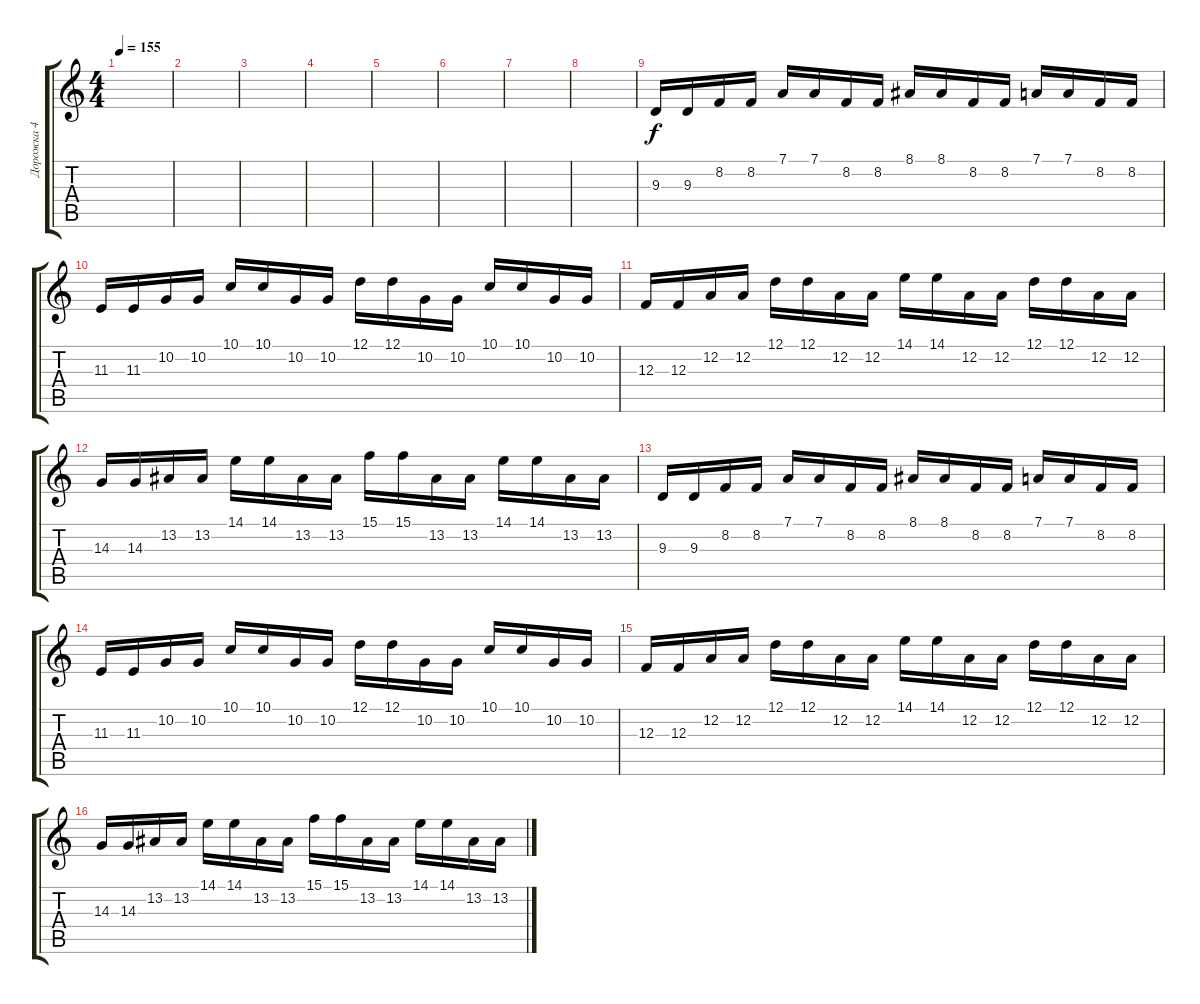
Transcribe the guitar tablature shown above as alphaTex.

\track ("Дорожка 4" "Дорожка 4") {instrument pizzicatostrings}
\staff {score tabs}
\tuning (D4 A3 F3 C3 G2 D2) {hide}
\ts (4 4)
\tempo 155
\clef g2
\ks c
|
|
|
|
|
|
|
|
9.3.16 9.3.16 8.2.16 8.2.16 7.1.16 7.1.16 8.2.16 8.2.16 8.1.16 8.1.16 8.2.16 8.2.16 7.1.16 7.1.16 8.2.16 8.2.16 |
11.3.16 11.3.16 10.2.16 10.2.16 10.1.16 10.1.16 10.2.16 10.2.16 12.1.16 12.1.16 10.2.16 10.2.16 10.1.16 10.1.16 10.2.16 10.2.16 |
12.3.16 12.3.16 12.2.16 12.2.16 12.1.16 12.1.16 12.2.16 12.2.16 14.1.16 14.1.16 12.2.16 12.2.16 12.1.16 12.1.16 12.2.16 12.2.16 |
14.3.16 14.3.16 13.2.16 13.2.16 14.1.16 14.1.16 13.2.16 13.2.16 15.1.16 15.1.16 13.2.16 13.2.16 14.1.16 14.1.16 13.2.16 13.2.16 |
9.3.16 9.3.16 8.2.16 8.2.16 7.1.16 7.1.16 8.2.16 8.2.16 8.1.16 8.1.16 8.2.16 8.2.16 7.1.16 7.1.16 8.2.16 8.2.16 |
11.3.16 11.3.16 10.2.16 10.2.16 10.1.16 10.1.16 10.2.16 10.2.16 12.1.16 12.1.16 10.2.16 10.2.16 10.1.16 10.1.16 10.2.16 10.2.16 |
12.3.16 12.3.16 12.2.16 12.2.16 12.1.16 12.1.16 12.2.16 12.2.16 14.1.16 14.1.16 12.2.16 12.2.16 12.1.16 12.1.16 12.2.16 12.2.16 |
14.3.16 14.3.16 13.2.16 13.2.16 14.1.16 14.1.16 13.2.16 13.2.16 15.1.16 15.1.16 13.2.16 13.2.16 14.1.16 14.1.16 13.2.16 13.2.16
